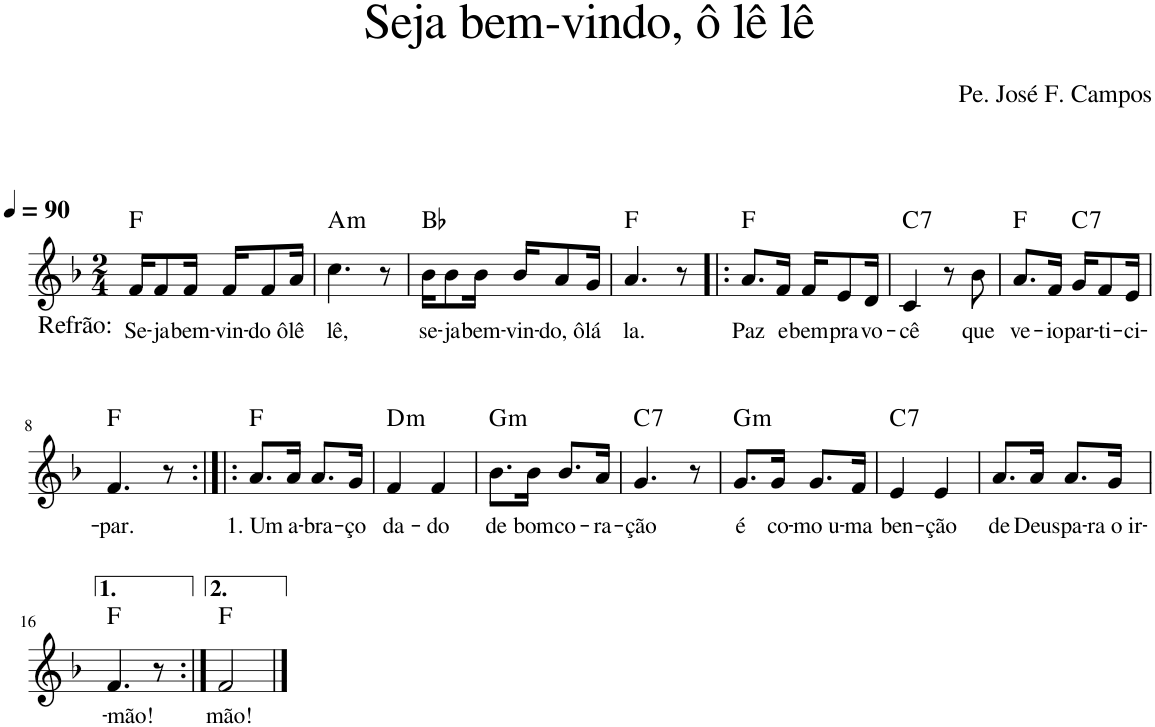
**kern	**text	**harte
*part1	*part1	*part1
*staff1	*staff1	*
*I"Voz	*	*
*I'Vo.	*	*
*clefG2	*	*
*k[b-]	*	*
*M2/4	*	*
*MM90	*	*
=1	=1	=1
!LO:TX:b:t=Refrão&colon;	!	!
!	!LO:LY:b	!
16f/KL	Se-	F:maj
!	!LO:LY:b	!
8f/	-ja	.
!	!LO:LY:b	!
16f/Jk	bem-	.
!	!LO:LY:b	!
16f/KL	-vin-	.
!	!LO:LY:b	!
8f/	-do ô	.
!	!LO:LY:b	!
16a/Jk	lê	.
=2	=2	=2
!	!LO:LY:b	!LO:H:kt=m
4.cc\	lê,	A:min
8r	.	.
=3	=3	=3
!	!LO:LY:b	!
16b-\KL	se-	Bb:maj
!	!LO:LY:b	!
8b-\	-ja	.
!	!LO:LY:b	!
16b-\Jk	bem-	.
!	!LO:LY:b	!
16b-/KL	-vin-	.
!	!LO:LY:b	!
8a/	-do, ô	.
!	!LO:LY:b	!
16g/Jk	lá	.
=4	=4	=4
!	!LO:LY:b	!
4.a/	la.	F:maj
8r	.	.
=5!|:	=5!|:	=5!|:
!	!LO:LY:b	!
8.a/L	Paz	F:maj
!	!LO:LY:b	!
16f/Jk	e	.
!	!LO:LY:b	!
16f/KL	bem	.
!	!LO:LY:b	!
8e/	pra	.
!	!LO:LY:b	!
16d/Jk	vo-	.
=6	=6	=6
!	!LO:LY:b	!LO:H:kt=7
4c/	-cê	C:7
8r	.	.
!	!LO:LY:b	!
8b-\	que	.
=7	=7	=7
!	!LO:LY:b	!
8.a/L	ve-	F:maj
!	!LO:LY:b	!
16f/Jk	-io	.
!	!LO:LY:b	!LO:H:kt=7
16g/KL	par-	C:7
!	!LO:LY:b	!
8f/	-ti-	.
!	!LO:LY:b	!
16e/Jk	-ci-	.
!!LO:LB:g=z
=8	=8	=8
!	!LO:LY:b	!
4.f/	-par.	F:maj
8r	.	.
=9:|!|:	=9:|!|:	=9:|!|:
!	!LO:LY:b	!
8.a/L	1. Um	F:maj
!	!LO:LY:b	!
16a/Jk	a-	.
!	!LO:LY:b	!
8.a/L	-bra-	.
!	!LO:LY:b	!
16g/Jk	-ço	.
=10	=10	=10
!	!LO:LY:b	!LO:H:kt=m
4f/	da-	D:min
!	!LO:LY:b	!
4f/	-do	.
=11	=11	=11
!	!LO:LY:b	!LO:H:kt=m
8.b-\L	de	G:min
!	!LO:LY:b	!
16b-\Jk	bom	.
!	!LO:LY:b	!
8.b-/L	co-	.
!	!LO:LY:b	!
16a/Jk	-ra-	.
=12	=12	=12
!	!LO:LY:b	!LO:H:kt=7
4.g/	-ção	C:7
8r	.	.
=13	=13	=13
!	!LO:LY:b	!LO:H:kt=m
8.g/L	é	G:min
!	!LO:LY:b	!
16g/Jk	co-	.
!	!LO:LY:b	!
8.g/L	-mo u-	.
!	!LO:LY:b	!
16f/Jk	-ma	.
=14	=14	=14
!	!LO:LY:b	!LO:H:kt=7
4e/	ben-	C:7
!	!LO:LY:b	!
4e/	-ção	.
=15	=15	=15
!	!LO:LY:b	!
8.a/L	de	.
!	!LO:LY:b	!
16a/Jk	Deus	.
!	!LO:LY:b	!
8.a/L	pa-	.
!	!LO:LY:b	!
16g/Jk	-ra o ir-	.
!!LO:LB:g=z
=16	=16	=16
!	!LO:LY:b	!
4.f/	-mão!-	F:maj
8r	.	.
=17:|!	=17:|!	=17:|!
!	!LO:LY:b	!
2f/	-mão!	F:maj
==	==	==
*-	*-	*-
